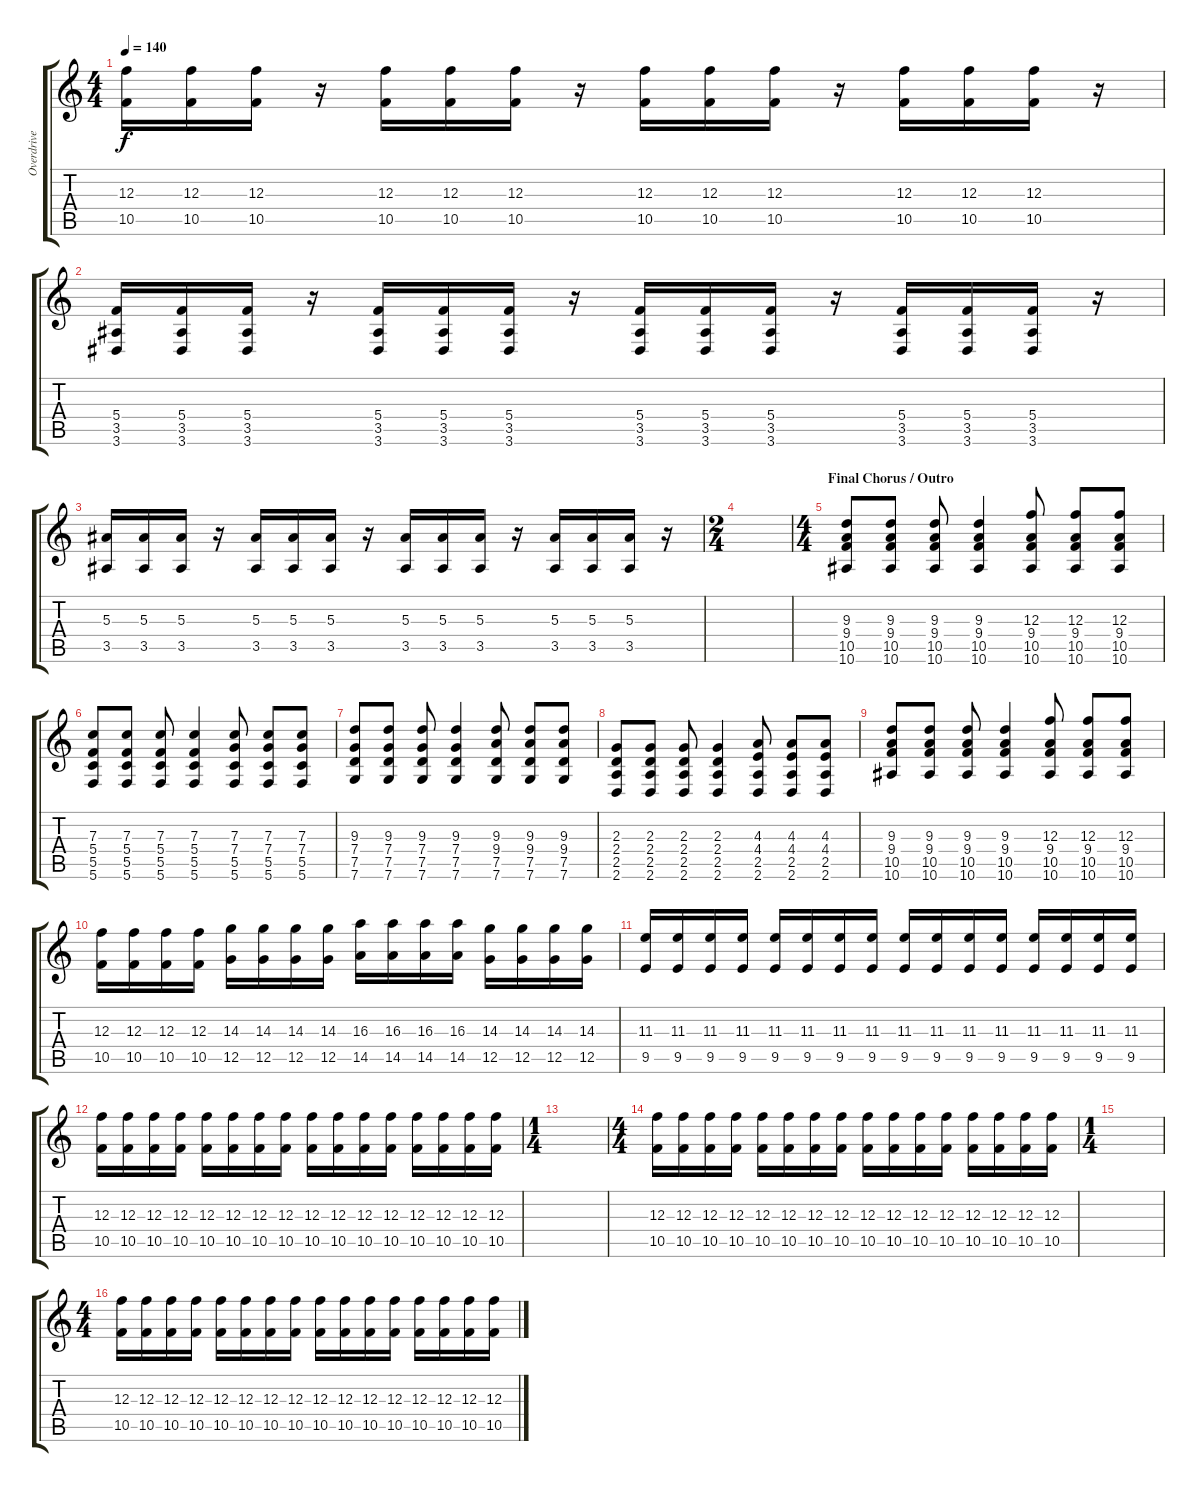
\track ("Overdrive" "Overdrive") {instrument overdrivenguitar}
\staff {score tabs}
\tuning (D4 A3 F3 C3 G2 C2) {hide}
\ts (4 4)
\tempo 140
\clef g2
\ks c
(12.3 10.5).16{dy f} (12.3 10.5).16 (12.3 10.5).16 r.16 (12.3 10.5).16 (12.3 10.5).16 (12.3 10.5).16 r.16 (12.3 10.5).16 (12.3 10.5).16 (12.3 10.5).16 r.16 (12.3 10.5).16 (12.3 10.5).16 (12.3 10.5).16 r.16 |
(5.4 3.5 3.6).16 (5.4 3.5 3.6).16 (5.4 3.5 3.6).16 r.16 (5.4 3.5 3.6).16 (5.4 3.5 3.6).16 (5.4 3.5 3.6).16 r.16 (5.4 3.5 3.6).16 (5.4 3.5 3.6).16 (5.4 3.5 3.6).16 r.16 (5.4 3.5 3.6).16 (5.4 3.5 3.6).16 (5.4 3.5 3.6).16 r.16 |
(5.3 3.5).16 (5.3 3.5).16 (5.3 3.5).16 r.16 (5.3 3.5).16 (5.3 3.5).16 (5.3 3.5).16 r.16 (5.3 3.5).16 (5.3 3.5).16 (5.3 3.5).16 r.16 (5.3 3.5).16 (5.3 3.5).16 (5.3 3.5).16 r.16 |
\ts (2 4)
|
\ts (4 4)
\section ("" "Final Chorus / Outro")
(9.3 9.4 10.5 10.6).8 (9.3 9.4 10.5 10.6).8 (9.3 9.4 10.5 10.6).8 (9.3 9.4 10.5 10.6).4 (12.3 9.4 10.5 10.6).8 (12.3 9.4 10.5 10.6).8 (12.3 9.4 10.5 10.6).8 |
(7.3 5.4 5.5 5.6).8 (7.3 5.4 5.5 5.6).8 (7.3 5.4 5.5 5.6).8 (7.3 5.4 5.5 5.6).4 (7.3 7.4 5.5 5.6).8 (7.3 7.4 5.5 5.6).8 (7.3 7.4 5.5 5.6).8 |
(9.3 7.4 7.5 7.6).8 (9.3 7.4 7.5 7.6).8 (9.3 7.4 7.5 7.6).8 (9.3 7.4 7.5 7.6).4 (9.3 9.4 7.5 7.6).8 (9.3 9.4 7.5 7.6).8 (9.3 9.4 7.5 7.6).8 |
(2.3 2.4 2.5 2.6).8 (2.3 2.4 2.5 2.6).8 (2.3 2.4 2.5 2.6).8 (2.3 2.4 2.5 2.6).4 (4.3 4.4 2.5 2.6).8 (4.3 4.4 2.5 2.6).8 (4.3 4.4 2.5 2.6).8 |
(9.3 9.4 10.5 10.6).8 (9.3 9.4 10.5 10.6).8 (9.3 9.4 10.5 10.6).8 (9.3 9.4 10.5 10.6).4 (12.3 9.4 10.5 10.6).8 (12.3 9.4 10.5 10.6).8 (12.3 9.4 10.5 10.6).8 |
(12.3 10.5).16 (12.3 10.5).16 (12.3 10.5).16 (12.3 10.5).16 (14.3 12.5).16 (14.3 12.5).16 (14.3 12.5).16 (14.3 12.5).16 (16.3 14.5).16 (16.3 14.5).16 (16.3 14.5).16 (16.3 14.5).16 (14.3 12.5).16 (14.3 12.5).16 (14.3 12.5).16 (14.3 12.5).16 |
(11.3 9.5).16 (11.3 9.5).16 (11.3 9.5).16 (11.3 9.5).16 (11.3 9.5).16 (11.3 9.5).16 (11.3 9.5).16 (11.3 9.5).16 (11.3 9.5).16 (11.3 9.5).16 (11.3 9.5).16 (11.3 9.5).16 (11.3 9.5).16 (11.3 9.5).16 (11.3 9.5).16 (11.3 9.5).16 |
(12.3 10.5).16 (12.3 10.5).16 (12.3 10.5).16 (12.3 10.5).16 (12.3 10.5).16 (12.3 10.5).16 (12.3 10.5).16 (12.3 10.5).16 (12.3 10.5).16 (12.3 10.5).16 (12.3 10.5).16 (12.3 10.5).16 (12.3 10.5).16 (12.3 10.5).16 (12.3 10.5).16 (12.3 10.5).16 |
\ts (1 4)
|
\ts (4 4)
(12.3 10.5).16 (12.3 10.5).16 (12.3 10.5).16 (12.3 10.5).16 (12.3 10.5).16 (12.3 10.5).16 (12.3 10.5).16 (12.3 10.5).16 (12.3 10.5).16 (12.3 10.5).16 (12.3 10.5).16 (12.3 10.5).16 (12.3 10.5).16 (12.3 10.5).16 (12.3 10.5).16 (12.3 10.5).16 |
\ts (1 4)
|
\ts (4 4)
(12.3 10.5).16 (12.3 10.5).16 (12.3 10.5).16 (12.3 10.5).16 (12.3 10.5).16 (12.3 10.5).16 (12.3 10.5).16 (12.3 10.5).16 (12.3 10.5).16 (12.3 10.5).16 (12.3 10.5).16 (12.3 10.5).16 (12.3 10.5).16 (12.3 10.5).16 (12.3 10.5).16 (12.3 10.5).16
